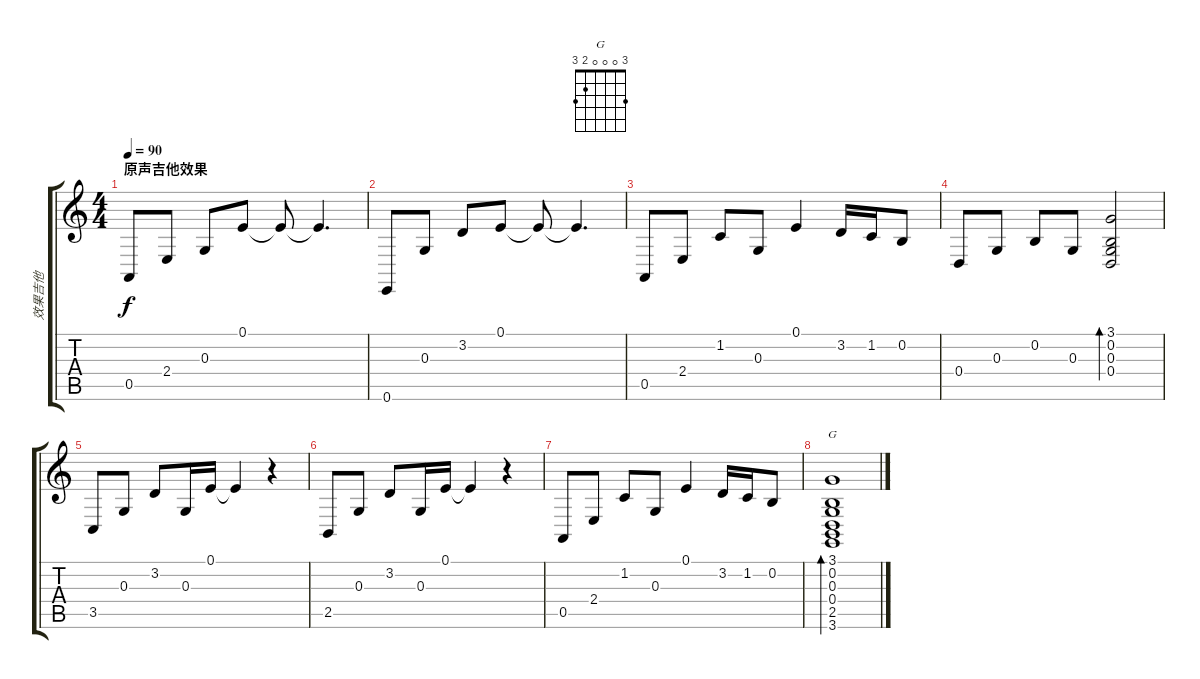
\track ("效果吉他" "效果吉他") {instrument electricgrandpiano}
\staff {score tabs}
\tuning (E4 B3 G3 D3 A2 E2) {hide}
\chord ("G" 3 0 0 0 2 3)
\ts (4 4)
\section ("" "原声吉他效果")
\tempo 90
\clef g2
\ks c
0.5.8{dy f instrument acousticguitarsteel} 2.4.8 0.3.8 0.1.8 0.1{t}.8 0.1{t}.4{d} |
0.6.8 0.3.8 3.2.8 0.1.8 0.1{t}.8 0.1{t}.4{d} |
0.5.8 2.4.8 1.2.8 0.3.8 0.1.4 3.2.16 1.2.16 0.2.8 |
0.4.8 0.3.8 0.2.8 0.3.8 (3.1 0.2 0.3 0.4).2{bd 480} |
3.5.8 0.3.8 3.2.8 0.3.16 0.1.16 0.1{t}.4{txt ""} r.4 |
2.5.8 0.3.8 3.2.8 0.3.16 0.1.16 0.1{t}.4 r.4 |
0.5.8 2.4.8 1.2.8 0.3.8 0.1.4 3.2.16 1.2.16 0.2.8 |
(3.1 0.2 0.3 0.4 2.5 3.6).1{bd 480 ch "G"}
